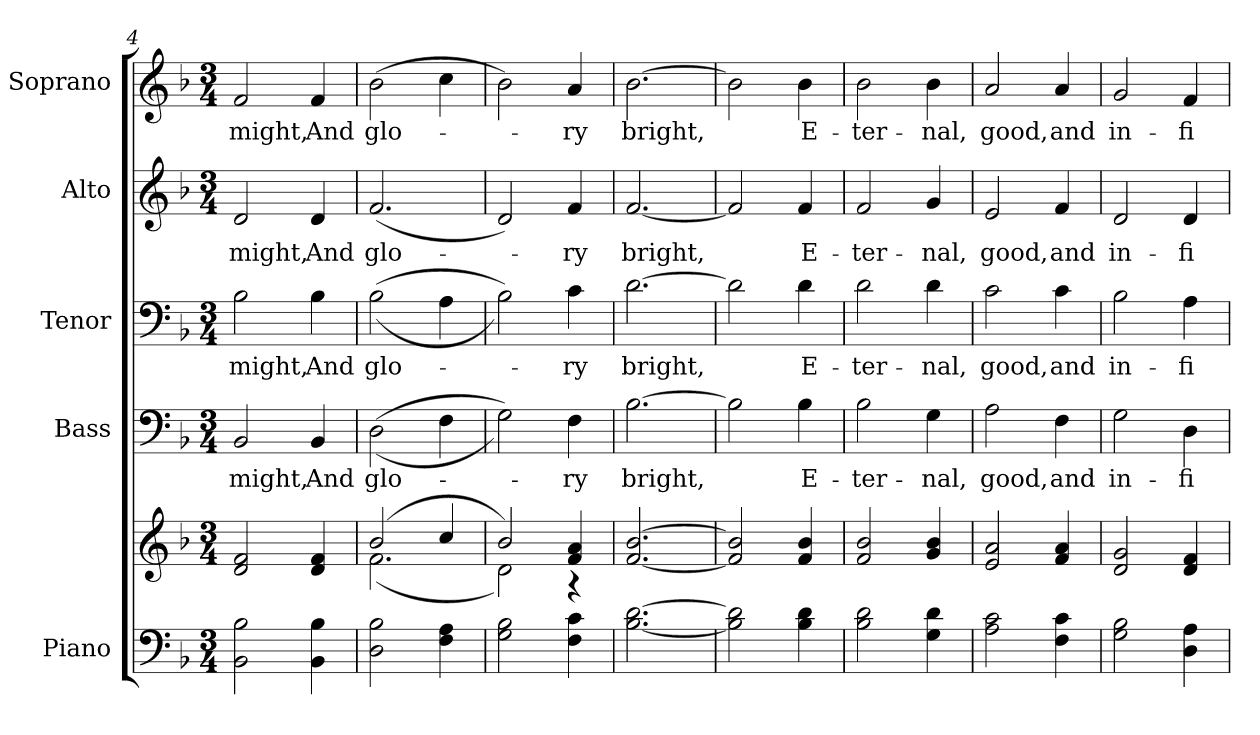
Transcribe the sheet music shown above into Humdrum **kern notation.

**kern	**kern	**kern	**text	**kern	**text	**kern	**text	**kern	**text
*part5	*part5	*part4	*part4	*part3	*part3	*part2	*part2	*part1	*part1
*staff6	*staff5	*staff4	*staff4	*staff3	*staff3	*staff2	*staff2	*staff1	*staff1
*I"Piano	*	*I"Bass	*	*I"Tenor	*	*I"Alto	*	*I"Soprano	*
*I'Pno.	*	*I'B.	*	*I'T.	*	*I'A.	*	*I'S.	*
*clefF4	*clefG2	*clefF4	*	*clefF4	*	*clefG2	*	*clefG2	*
*k[b-]	*k[b-]	*k[b-]	*	*k[b-]	*	*k[b-]	*	*k[b-]	*
*F:	*F:	*F:	*	*F:	*	*F:	*	*F:	*
*M3/4	*M3/4	*M3/4	*	*M3/4	*	*M3/4	*	*M3/4	*
=4	=4	=4	=4	=4	=4	=4	=4	=4	=4
!	!	!	!LO:LY:b:color=#000000	!	!	!	!	!	!
!	!	!	!	!	!LO:LY:b:color=#000000	!	!	!	!
!	!	!	!	!	!	!	!LO:LY:b:color=#000000	!	!
!	!	!	!	!	!	!	!	!	!LO:LY:b:color=#000000
2BB-i\ 2B-i	2di/ 2fi	2BB-i/	might,	2B-i\	might,	2di/	might,	2fi/	might,
!	!	!	!LO:LY:b:color=#000000	!	!	!	!	!	!
!	!	!	!	!	!LO:LY:b:color=#000000	!	!	!	!
!	!	!	!	!	!	!	!LO:LY:b:color=#000000	!	!
!	!	!	!	!	!	!	!	!	!LO:LY:b:color=#000000
4BB-i\ 4B-i	4di/ 4fi	4BB-i/	And	4B-i\	And	4di/	And	4fi/	And
=5	=5	=5	=5	=5	=5	=5	=5	=5	=5
*	*^	*	*	*	*	*	*	*	*
!	!	!	!	!LO:LY:b:color=#000000	!	!	!	!	!	!
!	!	!	!	!	!	!LO:LY:b:color=#000000	!	!	!	!
!	!	!	!	!	!	!	!	!LO:LY:b:color=#000000	!	!
!	!	!	!	!	!	!	!	!	!	!LO:LY:b:color=#000000
2Di\ 2B-i	(2b-i/	(2.fi\	((2Di\	glo-	((2B-i\	glo-	(2.fi/	glo-	(2b-i\	glo-
4Fi\ 4Ai	4cci/	.	4Fi\	.	4Ai\	.	.	.	4cci\	.
!!LO:PB:g=z
=6	=6	=6	=6	=6	=6	=6	=6	=6	=6	=6
2Gi\ 2B-i	2b-i/)	2di\)	2Gi\))	.	2B-i\))	.	2di/)	.	2b-i\)	.
!	!	!	!	!LO:LY:b:color=#000000	!	!	!	!	!	!
!	!	!	!	!	!	!LO:LY:b:color=#000000	!	!	!	!
!	!	!	!	!	!	!	!	!LO:LY:b:color=#000000	!	!
!	!	!	!	!	!	!	!	!	!	!LO:LY:b:color=#000000
4Fi\ 4ci	4fi/ 4ai	4r	4Fi\	-ry	4ci\	-ry	4fi/	-ry	4ai/	-ry
*	*v	*v	*	*	*	*	*	*	*	*
=7	=7	=7	=7	=7	=7	=7	=7	=7	=7
*	*^	*	*	*	*	*	*	*	*
!	!	!	!	!LO:LY:b:color=#000000	!	!	!	!	!	!
*	*v	*v	*	*	*	*	*	*	*	*
*	*^	*	*	*	*	*	*	*	*
!	!	!	!	!	!	!LO:LY:b:color=#000000	!	!	!	!
*	*v	*v	*	*	*	*	*	*	*	*
*	*^	*	*	*	*	*	*	*	*
!	!	!	!	!	!	!	!	!LO:LY:b:color=#000000	!	!
*	*v	*v	*	*	*	*	*	*	*	*
*	*^	*	*	*	*	*	*	*	*
!	!	!	!	!	!	!	!	!	!	!LO:LY:b:color=#000000
*	*v	*v	*	*	*	*	*	*	*	*
[<2.B-i\ [>2.di	[<2.fi/ [>2.b-i	[>2.B-i\	bright,	[>2.di\	bright,	[<2.fi/	bright,	[>2.b-i\	bright,
=8	=8	=8	=8	=8	=8	=8	=8	=8	=8
2B-i\] 2di]	2fi/] 2b-i]	2B-i\]	.	2di\]	.	2fi/]	.	2b-i\]	.
!	!	!	!LO:LY:b:color=#000000	!	!	!	!	!	!
!	!	!	!	!	!LO:LY:b:color=#000000	!	!	!	!
!	!	!	!	!	!	!	!LO:LY:b:color=#000000	!	!
!	!	!	!	!	!	!	!	!	!LO:LY:b:color=#000000
4B-i\ 4di	4fi/ 4b-i	4B-i\	E-	4di\	E-	4fi/	E-	4b-i\	E-
=9	=9	=9	=9	=9	=9	=9	=9	=9	=9
!	!	!	!LO:LY:b:color=#000000	!	!	!	!	!	!
!	!	!	!	!	!LO:LY:b:color=#000000	!	!	!	!
!	!	!	!	!	!	!	!LO:LY:b:color=#000000	!	!
!	!	!	!	!	!	!	!	!	!LO:LY:b:color=#000000
2B-i\ 2di	2fi/ 2b-i	2B-i\	-ter-	2di\	-ter-	2fi/	-ter-	2b-i\	-ter-
!	!	!	!LO:LY:b:color=#000000	!	!	!	!	!	!
!	!	!	!	!	!LO:LY:b:color=#000000	!	!	!	!
!	!	!	!	!	!	!	!LO:LY:b:color=#000000	!	!
!	!	!	!	!	!	!	!	!	!LO:LY:b:color=#000000
4Gi\ 4di	4gi/ 4b-i	4Gi\	-nal,	4di\	-nal,	4gi/	-nal,	4b-i\	-nal,
!!LO:PB:g=z
=10	=10	=10	=10	=10	=10	=10	=10	=10	=10
!	!	!	!LO:LY:b:color=#000000	!	!	!	!	!	!
!	!	!	!	!	!LO:LY:b:color=#000000	!	!	!	!
!	!	!	!	!	!	!	!LO:LY:b:color=#000000	!	!
!	!	!	!	!	!	!	!	!	!LO:LY:b:color=#000000
2Ai\ 2ci	2ei/ 2ai	2Ai\	good,	2ci\	good,	2ei/	good,	2ai/	good,
!	!	!	!LO:LY:b:color=#000000	!	!	!	!	!	!
!	!	!	!	!	!LO:LY:b:color=#000000	!	!	!	!
!	!	!	!	!	!	!	!LO:LY:b:color=#000000	!	!
!	!	!	!	!	!	!	!	!	!LO:LY:b:color=#000000
4Fi\ 4ci	4fi/ 4ai	4Fi\	and	4ci\	and	4fi/	and	4ai/	and
=11	=11	=11	=11	=11	=11	=11	=11	=11	=11
!	!	!	!LO:LY:b:color=#000000	!	!	!	!	!	!
!	!	!	!	!	!LO:LY:b:color=#000000	!	!	!	!
!	!	!	!	!	!	!	!LO:LY:b:color=#000000	!	!
!	!	!	!	!	!	!	!	!	!LO:LY:b:color=#000000
2Gi\ 2B-i	2di/ 2gi	2Gi\	in-	2B-i\	in-	2di/	in-	2gi/	in-
!	!	!	!LO:LY:b:color=#000000	!	!	!	!	!	!
!	!	!	!	!	!LO:LY:b:color=#000000	!	!	!	!
!	!	!	!	!	!	!	!LO:LY:b:color=#000000	!	!
!	!	!	!	!	!	!	!	!	!LO:LY:b:color=#000000
4Di\ 4Ai	4di/ 4fi	4Di\	-fi-	4Ai\	-fi-	4di/	-fi-	4fi/	-fi-
=	=	=	=	=	=	=	=	=	=
*-	*-	*-	*-	*-	*-	*-	*-	*-	*-
